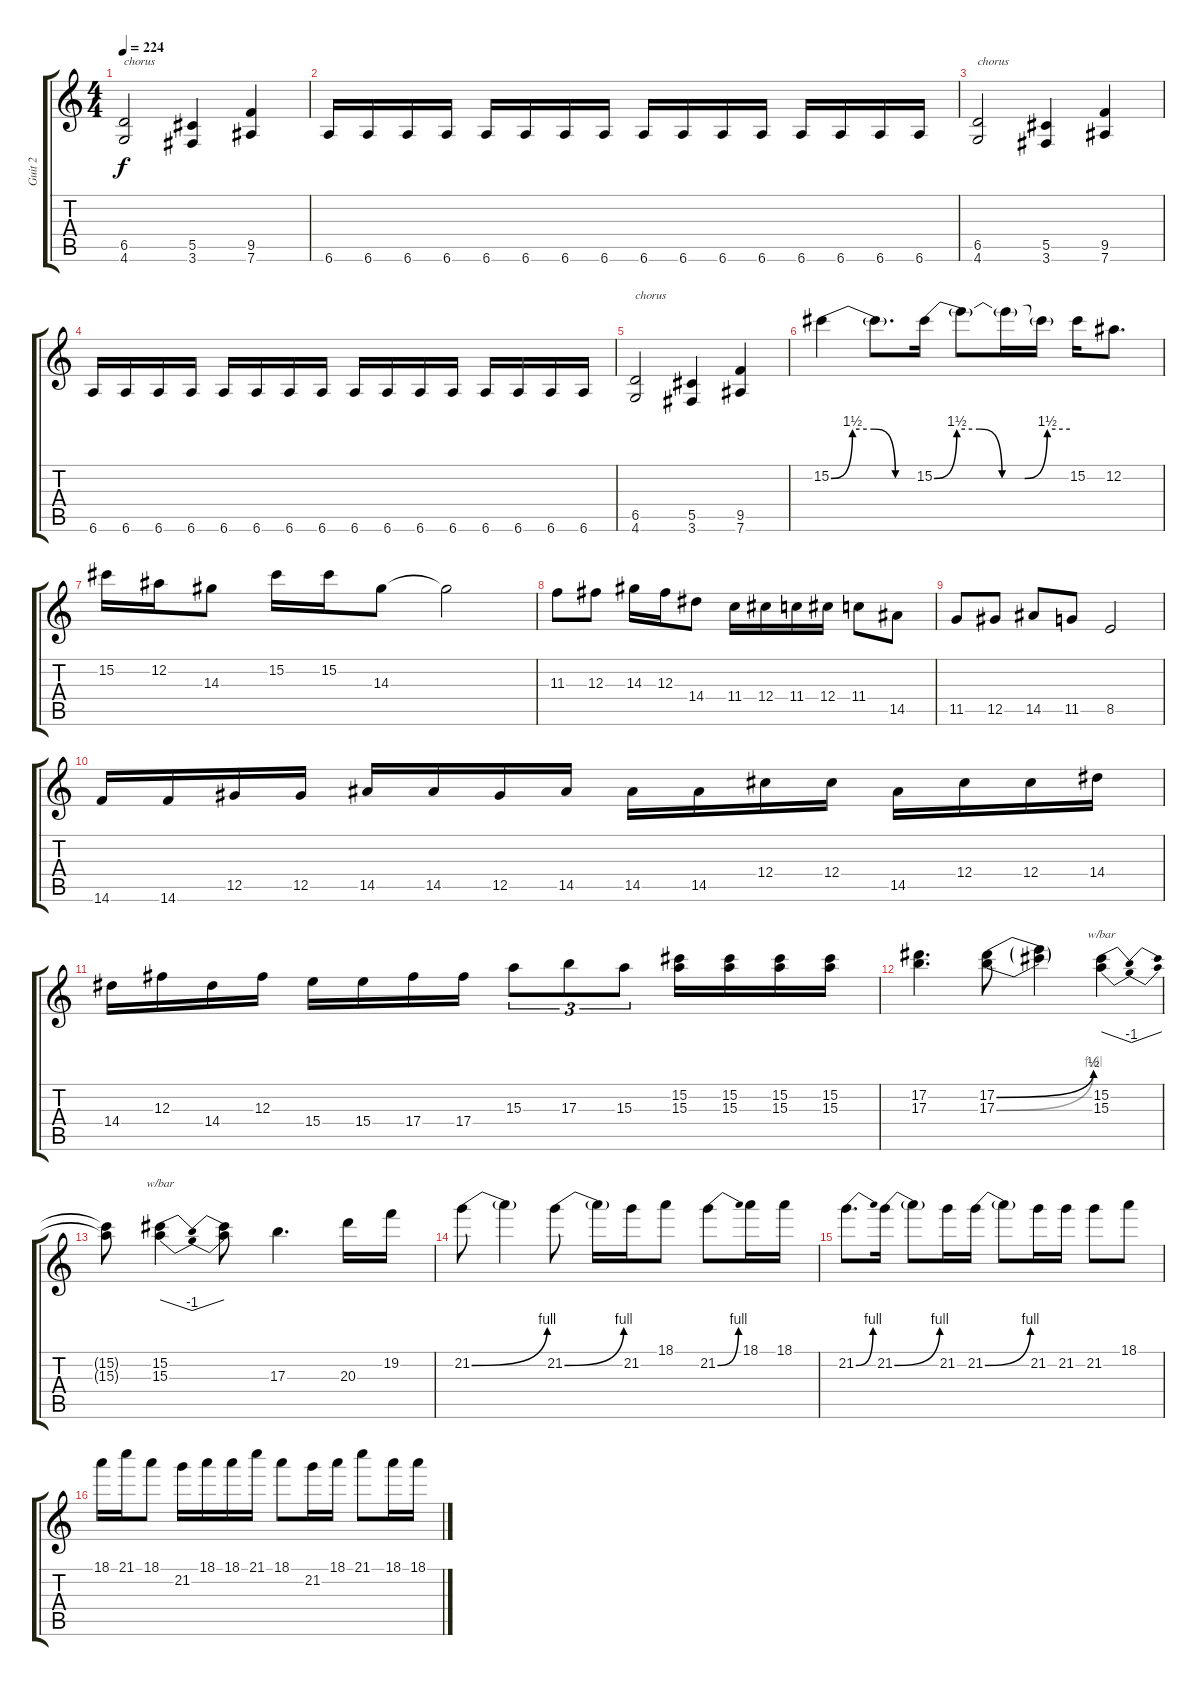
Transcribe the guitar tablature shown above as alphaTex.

\track ("Guit 2" "Guit 2") {instrument distortionguitar}
\staff {score tabs}
\tuning (Eb4 Bb3 Gb3 Db3 Ab2 Eb2) {hide}
\ts (4 4)
\tempo 224
\clef g2
\ks c
(6.5 4.6).2{txt "chorus" dy f} (5.5 3.6).4 (9.5 7.6).4 |
6.6.16 6.6.16 6.6.16 6.6.16 6.6.16 6.6.16 6.6.16 6.6.16 6.6.16 6.6.16 6.6.16 6.6.16 6.6.16 6.6.16 6.6.16 6.6.16 |
(6.5 4.6).2{txt "chorus"} (5.5 3.6).4 (9.5 7.6).4 |
6.6.16 6.6.16 6.6.16 6.6.16 6.6.16 6.6.16 6.6.16 6.6.16 6.6.16 6.6.16 6.6.16 6.6.16 6.6.16 6.6.16 6.6.16 6.6.16 |
(6.5 4.6).2{txt "chorus"} (5.5 3.6).4 (9.5 7.6).4 |
15.2{be (custom 0 0 15 6 30 6 45 0 60 0)}.4 15.2{t}.8{d} 15.2{be (custom 0 0 10 6 20 6 30 0 40 0 50 6 60 6)}.16 15.2{t}.8 15.2{t}.16 15.2{t}.16 15.2.16 12.2.8{d} |
15.2.16 12.2.16 14.3.8 15.2.16 15.2.16 14.3.8 14.3{t}.2 |
11.3.8 12.3.8 14.3.16 12.3.16 14.4.8 11.4.16 12.4.16 11.4.16 12.4.16 11.4.8 14.5.8 |
11.5.8 12.5.8 14.5.8 11.5.8 8.5.2 |
14.6.16 14.6.16 12.5.16 12.5.16 14.5.16 14.5.16 12.5.16 14.5.16 14.5.16 14.5.16 12.4.16 12.4.16 14.5.16 12.4.16 12.4.16 14.4.16 |
14.4.16 12.3.16 14.4.16 12.3.16 15.4.16 15.4.16 17.4.16 17.4.16 15.3.8{tu (3 2)} 17.3.8{tu (3 2)} 15.3.8{tu (3 2)} (15.2 15.3).16 (15.2 15.3).16 (15.2 15.3).16 (15.2 15.3).16 |
(17.2 17.3).4{d} (17.2{be (bend 0 0 60 2)} 17.3{be (bend 0 0 60 4)}).8 (17.2{t} 17.3{t}).4 (15.2 15.3).4{tbe (dip default 0 0 30 -4 60 0)} |
(15.2{t} 15.3{t}).8 (15.2 15.3).4{tbe (dip default 0 0 30 -4 60 0)} (15.2{t} 15.3{t}).8 17.3.4{d} 20.3.16 19.2.16 |
21.2{be (bend 0 0 60 4)}.8 21.2{t}.4 21.2{be (bend 0 0 60 4)}.8 21.2{t}.16 21.2.16 18.1.8 21.2{be (bend 0 0 60 4)}.8 18.1.16 18.1.16 |
21.2{be (bend 0 0 60 4)}.8{d} 21.2{be (bend 0 0 60 4)}.16 21.2{t}.8 21.2.16 21.2{be (bend 0 0 60 4)}.16 21.2{t}.8 21.2.16 21.2.16 21.2.8 18.1.8 |
18.1.16 21.1.16 18.1.8 21.2.16 18.1.16 18.1.16 21.1.16 18.1.8 21.2.16 18.1.16 21.1.8 18.1.16 18.1.16
